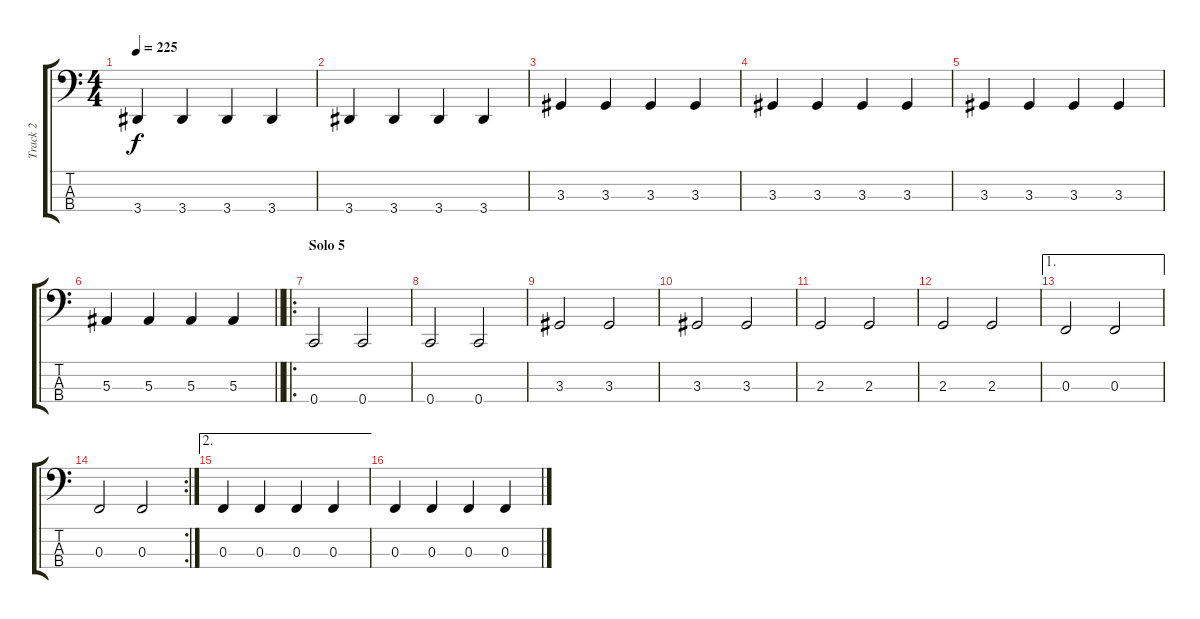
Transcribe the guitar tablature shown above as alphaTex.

\track ("Track 2" "Track 2") {instrument electricbassfinger}
\staff {score tabs}
\tuning (Eb2 Bb1 F1 C1) {hide}
\ts (4 4)
\tempo 225
\clef f4
\ks c
3.4.4{dy f} 3.4.4 3.4.4 3.4.4 |
3.4.4 3.4.4 3.4.4 3.4.4 |
3.3.4 3.3.4 3.3.4 3.3.4 |
3.3.4 3.3.4 3.3.4 3.3.4 |
3.3.4 3.3.4 3.3.4 3.3.4 |
\barLineRight lightlight
5.3.4 5.3.4 5.3.4 5.3.4 |
\ro
\section ("" "Solo 5")
0.4.2 0.4.2 |
0.4.2 0.4.2 |
3.3.2 3.3.2 |
3.3.2 3.3.2 |
2.3.2 2.3.2 |
2.3.2 2.3.2 |
\ae 1
0.3.2 0.3.2 |
\rc 2
0.3.2 0.3.2 |
\ae 2
0.3.4 0.3.4 0.3.4 0.3.4 |
0.3.4 0.3.4 0.3.4 0.3.4
